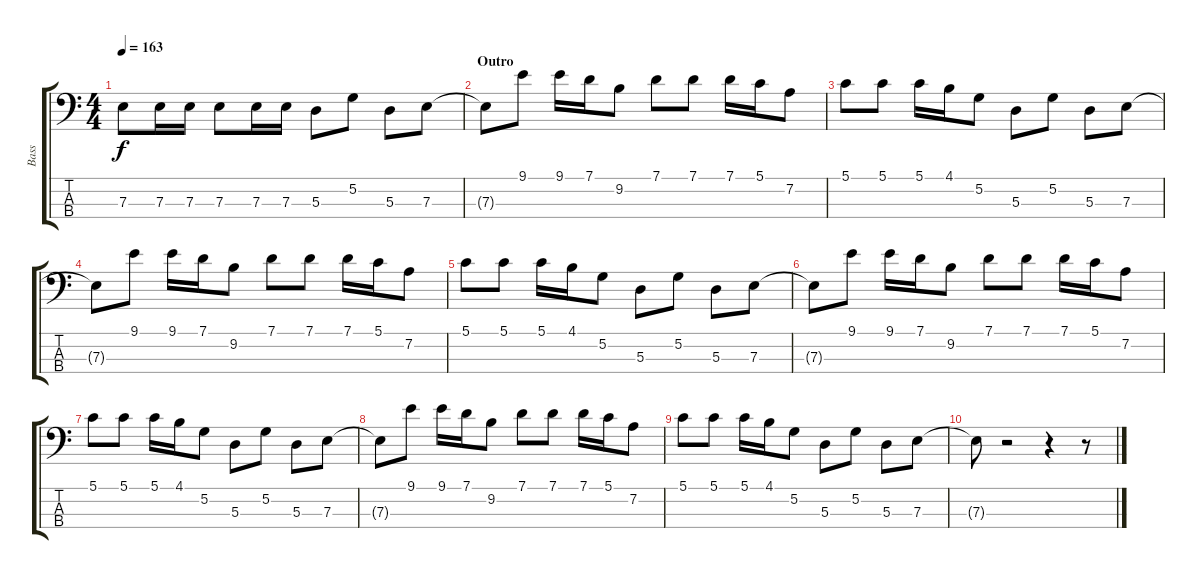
\track ("Bass" "Bass") {instrument synthbass2}
\staff {score tabs}
\tuning (G2 D2 A1 E1) {hide}
\ts (4 4)
\tempo 163
\clef f4
\ks c
7.3.8{dy f} 7.3.16 7.3.16 7.3.8 7.3.16 7.3.16 5.3.8 5.2.8 5.3.8 7.3.8 |
\section ("" "Outro")
7.3{t}.8 9.1.8 9.1.16 7.1.16 9.2.8 7.1.8 7.1.8 7.1.16 5.1.16 7.2.8 |
5.1.8 5.1.8 5.1.16 4.1.16 5.2.8 5.3.8 5.2.8 5.3.8 7.3.8 |
7.3{t}.8 9.1.8 9.1.16 7.1.16 9.2.8 7.1.8 7.1.8 7.1.16 5.1.16 7.2.8 |
5.1.8 5.1.8 5.1.16 4.1.16 5.2.8 5.3.8 5.2.8 5.3.8 7.3.8 |
7.3{t}.8 9.1.8 9.1.16 7.1.16 9.2.8 7.1.8 7.1.8 7.1.16 5.1.16 7.2.8 |
5.1.8 5.1.8 5.1.16 4.1.16 5.2.8 5.3.8 5.2.8 5.3.8 7.3.8 |
7.3{t}.8 9.1.8 9.1.16 7.1.16 9.2.8 7.1.8 7.1.8 7.1.16 5.1.16 7.2.8 |
5.1.8 5.1.8 5.1.16 4.1.16 5.2.8 5.3.8 5.2.8 5.3.8 7.3.8 |
7.3{t}.8 r.2 r.4 r.8
